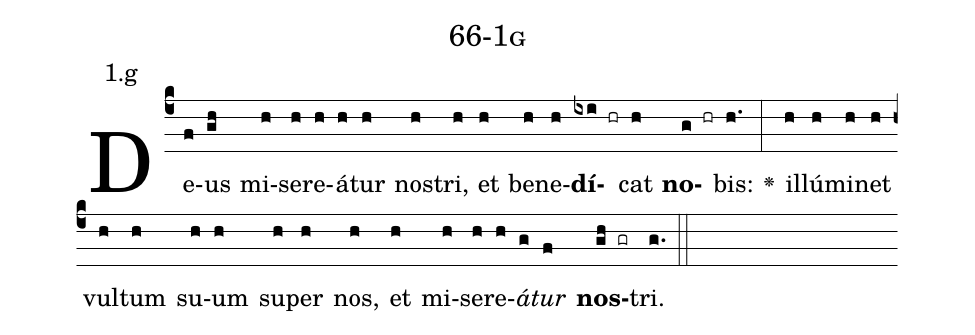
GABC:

name: 66-1g;
annotation: 1.g;
%%
(c4)De(f)us(gh) mi(h)se(h)re(h)á(h)tur(h) nos(h)tri,(h) et(h) be(h)ne(h)<b>dí</b>(ixi hr)cat(h) <b>no</b>(g hr)bis:(h.) <v>\greheightstar</v>(:) il(h)lú(h)mi(h)net(h) vul(h)tum(h) su(h)um(h) su(h)per(h) nos,(h) et(h) mi(h)se(h)re(h)<i>á</i>(g)<i>tur</i>(f) <b>nos</b>(gh gr)tri.(g.) (::)


%E(h) u(h) o(g) u(f) a(gh) e.(g.) (::)
